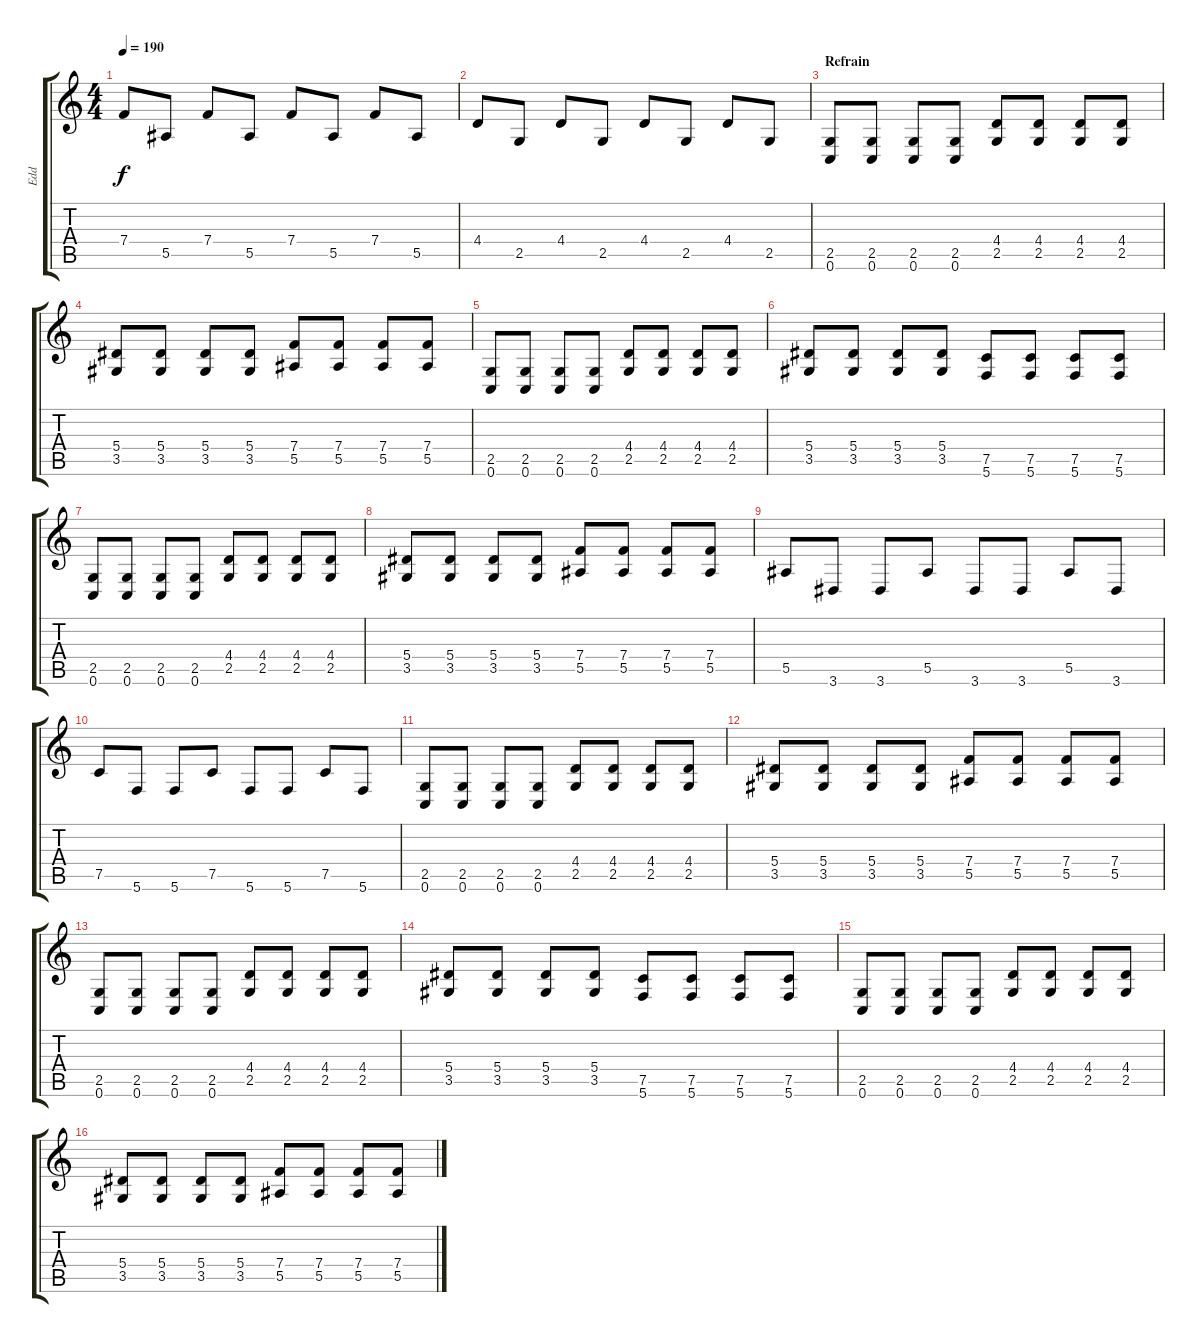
\track ("Edd" "Edd") {instrument distortionguitar}
\staff {score tabs}
\tuning (C4 G3 Eb3 Bb2 F2 C2) {hide}
\ts (4 4)
\tempo 190
\clef g2
\ks c
7.4.8{dy f} 5.5.8 7.4.8 5.5.8 7.4.8 5.5.8 7.4.8 5.5.8 |
4.4.8 2.5.8 4.4.8 2.5.8 4.4.8 2.5.8 4.4.8 2.5.8 |
\section ("" "Refrain")
(2.5 0.6).8 (2.5 0.6).8 (2.5 0.6).8 (2.5 0.6).8 (4.4 2.5).8 (4.4 2.5).8 (4.4 2.5).8 (4.4 2.5).8 |
(5.4 3.5).8 (5.4 3.5).8 (5.4 3.5).8 (5.4 3.5).8 (7.4 5.5).8 (7.4 5.5).8 (7.4 5.5).8 (7.4 5.5).8 |
(2.5 0.6).8 (2.5 0.6).8 (2.5 0.6).8 (2.5 0.6).8 (4.4 2.5).8 (4.4 2.5).8 (4.4 2.5).8 (4.4 2.5).8 |
(5.4 3.5).8 (5.4 3.5).8 (5.4 3.5).8 (5.4 3.5).8 (7.5 5.6).8 (7.5 5.6).8 (7.5 5.6).8 (7.5 5.6).8 |
(2.5 0.6).8 (2.5 0.6).8 (2.5 0.6).8 (2.5 0.6).8 (4.4 2.5).8 (4.4 2.5).8 (4.4 2.5).8 (4.4 2.5).8 |
(5.4 3.5).8 (5.4 3.5).8 (5.4 3.5).8 (5.4 3.5).8 (7.4 5.5).8 (7.4 5.5).8 (7.4 5.5).8 (7.4 5.5).8 |
5.5.8 3.6.8 3.6.8 5.5.8 3.6.8 3.6.8 5.5.8 3.6.8 |
7.5.8 5.6.8 5.6.8 7.5.8 5.6.8 5.6.8 7.5.8 5.6.8 |
(2.5 0.6).8 (2.5 0.6).8 (2.5 0.6).8 (2.5 0.6).8 (4.4 2.5).8 (4.4 2.5).8 (4.4 2.5).8 (4.4 2.5).8 |
(5.4 3.5).8 (5.4 3.5).8 (5.4 3.5).8 (5.4 3.5).8 (7.4 5.5).8 (7.4 5.5).8 (7.4 5.5).8 (7.4 5.5).8 |
(2.5 0.6).8 (2.5 0.6).8 (2.5 0.6).8 (2.5 0.6).8 (4.4 2.5).8 (4.4 2.5).8 (4.4 2.5).8 (4.4 2.5).8 |
(5.4 3.5).8 (5.4 3.5).8 (5.4 3.5).8 (5.4 3.5).8 (7.5 5.6).8 (7.5 5.6).8 (7.5 5.6).8 (7.5 5.6).8 |
(2.5 0.6).8 (2.5 0.6).8 (2.5 0.6).8 (2.5 0.6).8 (4.4 2.5).8 (4.4 2.5).8 (4.4 2.5).8 (4.4 2.5).8 |
(5.4 3.5).8 (5.4 3.5).8 (5.4 3.5).8 (5.4 3.5).8 (7.4 5.5).8 (7.4 5.5).8 (7.4 5.5).8 (7.4 5.5).8
